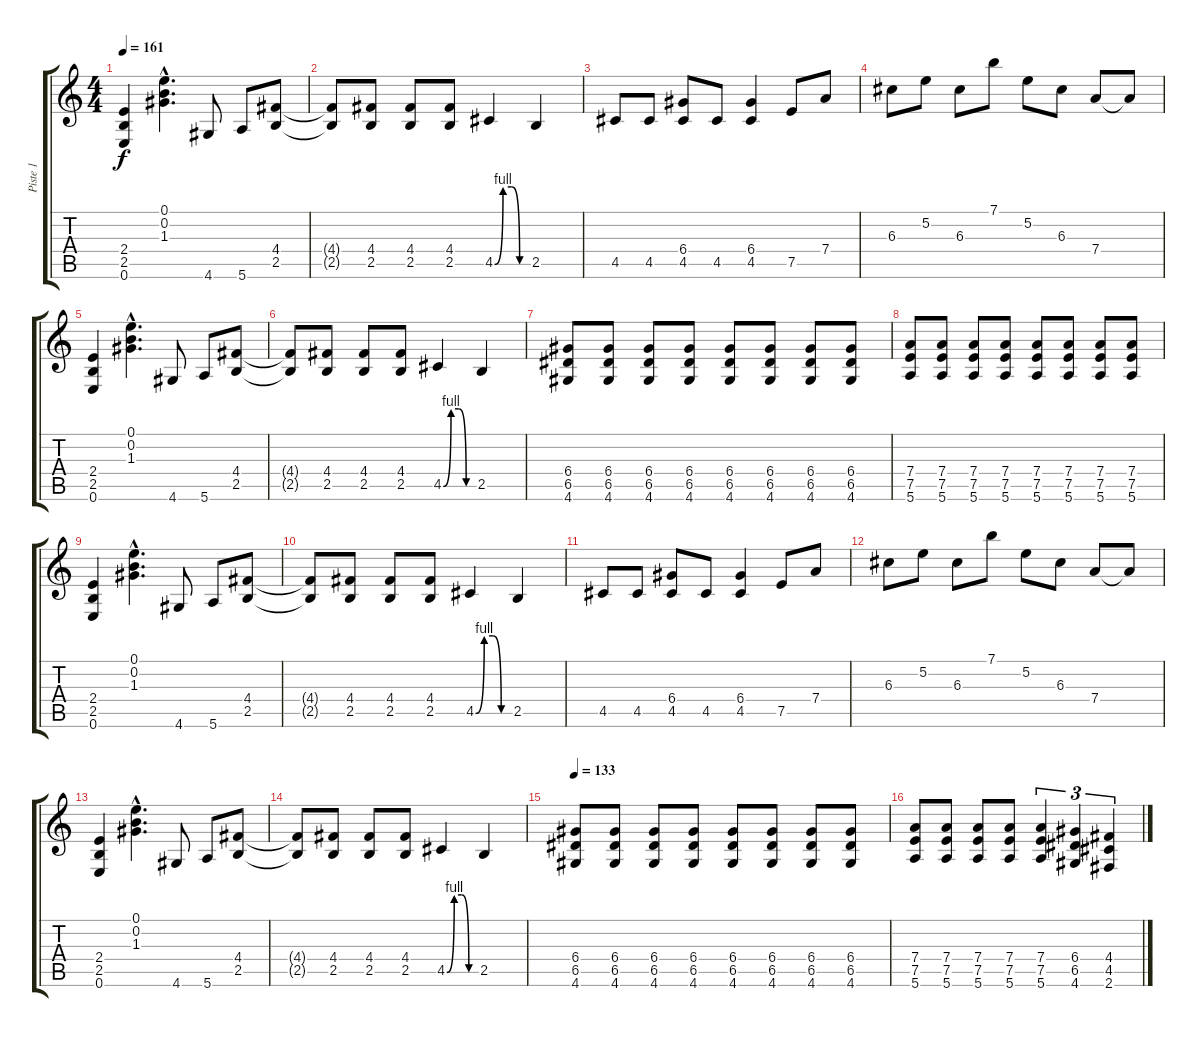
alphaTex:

\track ("Piste 1" "Piste 1") {instrument distortionguitar}
\staff {score tabs}
\tuning (E4 B3 G3 D3 A2 E2) {hide}
\ts (4 4)
\tempo 161
\clef g2
\ks c
(2.4 2.5 0.6).4{dy f} (0.1{hac} 0.2{hac} 1.3{hac}).4{d} 4.6.8 5.6.8 (4.4 2.5).8 |
(4.4{t} 2.5{t}).8 (4.4 2.5).8 (4.4 2.5).8 (4.4 2.5).8 4.5{be (custom 0 0 15 4 30 4 45 0 60 0)}.4 2.5.4 |
4.5.8 4.5.8 (6.4 4.5).8 4.5.8 (6.4 4.5).4 7.5.8 7.4.8 |
6.3.8 5.2.8 6.3.8 7.1.8 5.2.8 6.3.8 7.4.8 7.4{t}.8 |
(2.4 2.5 0.6).4 (0.1{hac} 0.2{hac} 1.3{hac}).4{d} 4.6.8 5.6.8 (4.4 2.5).8 |
(4.4{t} 2.5{t}).8 (4.4 2.5).8 (4.4 2.5).8 (4.4 2.5).8 4.5{be (custom 0 0 15 4 30 4 45 0 60 0)}.4 2.5.4 |
(6.4 6.5 4.6).8 (6.4 6.5 4.6).8 (6.4 6.5 4.6).8 (6.4 6.5 4.6).8 (6.4 6.5 4.6).8 (6.4 6.5 4.6).8 (6.4 6.5 4.6).8 (6.4 6.5 4.6).8 |
(7.4 7.5 5.6).8 (7.4 7.5 5.6).8 (7.4 7.5 5.6).8 (7.4 7.5 5.6).8 (7.4 7.5 5.6).8 (7.4 7.5 5.6).8 (7.4 7.5 5.6).8 (7.4 7.5 5.6).8 |
(2.4 2.5 0.6).4 (0.1{hac} 0.2{hac} 1.3{hac}).4{d} 4.6.8 5.6.8 (4.4 2.5).8 |
(4.4{t} 2.5{t}).8 (4.4 2.5).8 (4.4 2.5).8 (4.4 2.5).8 4.5{be (custom 0 0 15 4 30 4 45 0 60 0)}.4 2.5.4 |
4.5.8 4.5.8 (6.4 4.5).8 4.5.8 (6.4 4.5).4 7.5.8 7.4.8 |
6.3.8 5.2.8 6.3.8 7.1.8 5.2.8 6.3.8 7.4.8 7.4{t}.8 |
(2.4 2.5 0.6).4 (0.1{hac} 0.2{hac} 1.3{hac}).4{d} 4.6.8 5.6.8 (4.4 2.5).8 |
(4.4{t} 2.5{t}).8 (4.4 2.5).8 (4.4 2.5).8 (4.4 2.5).8 4.5{be (custom 0 0 15 4 30 4 45 0 60 0)}.4 2.5.4 |
\tempo 133
(6.4 6.5 4.6).8 (6.4 6.5 4.6).8 (6.4 6.5 4.6).8 (6.4 6.5 4.6).8 (6.4 6.5 4.6).8 (6.4 6.5 4.6).8 (6.4 6.5 4.6).8 (6.4 6.5 4.6).8 |
(7.4 7.5 5.6).8 (7.4 7.5 5.6).8 (7.4 7.5 5.6).8 (7.4 7.5 5.6).8 (7.4 7.5 5.6).4{tu (3 2)} (6.4 6.5 4.6).4{tu (3 2)} (4.4 4.5 2.6).4{tu (3 2)}
